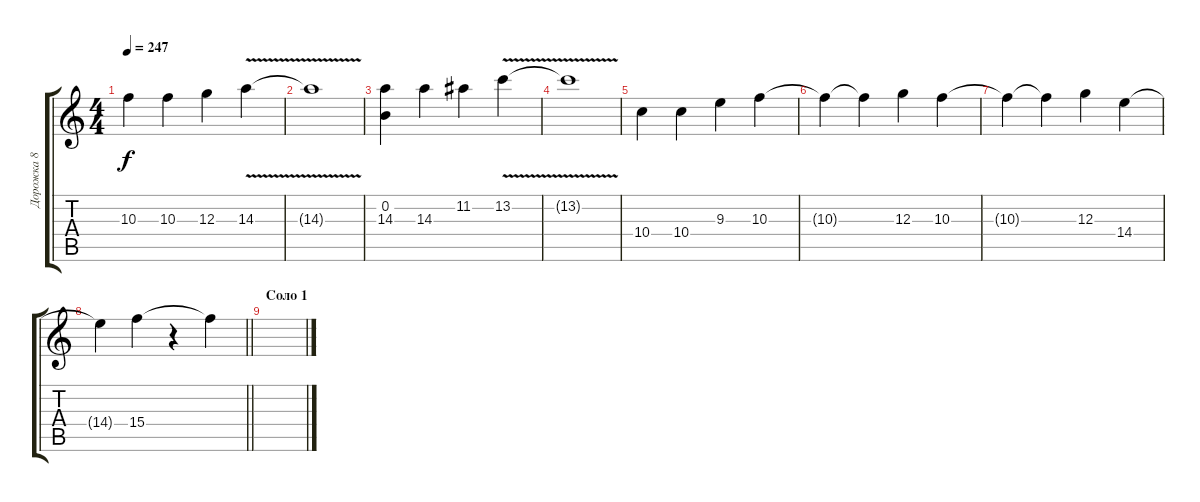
\track ("Дорожка 8" "Дорожка 8") {instrument overdrivenguitar}
\staff {score tabs}
\tuning (E4 B3 G3 D3 A2 E2) {hide}
\ts (4 4)
\tempo 247
\clef g2
\ks c
10.3.4{dy f} 10.3.4 12.3.4 14.3{v}.4 |
14.3{t}.1 |
(0.2 14.3).4 14.3.4 11.2.4 13.2{v}.4 |
13.2{t}.1 |
10.4.4 10.4.4 9.3.4 10.3.4 |
10.3{t}.4 10.3{t}.4 12.3.4 10.3.4 |
10.3{t}.4 10.3{t}.4 12.3.4 14.4.4 |
\barLineRight lightlight
14.4{t}.4 15.4.4 r.4 15.4{t}.4 |
\section ("" "Соло 1")
